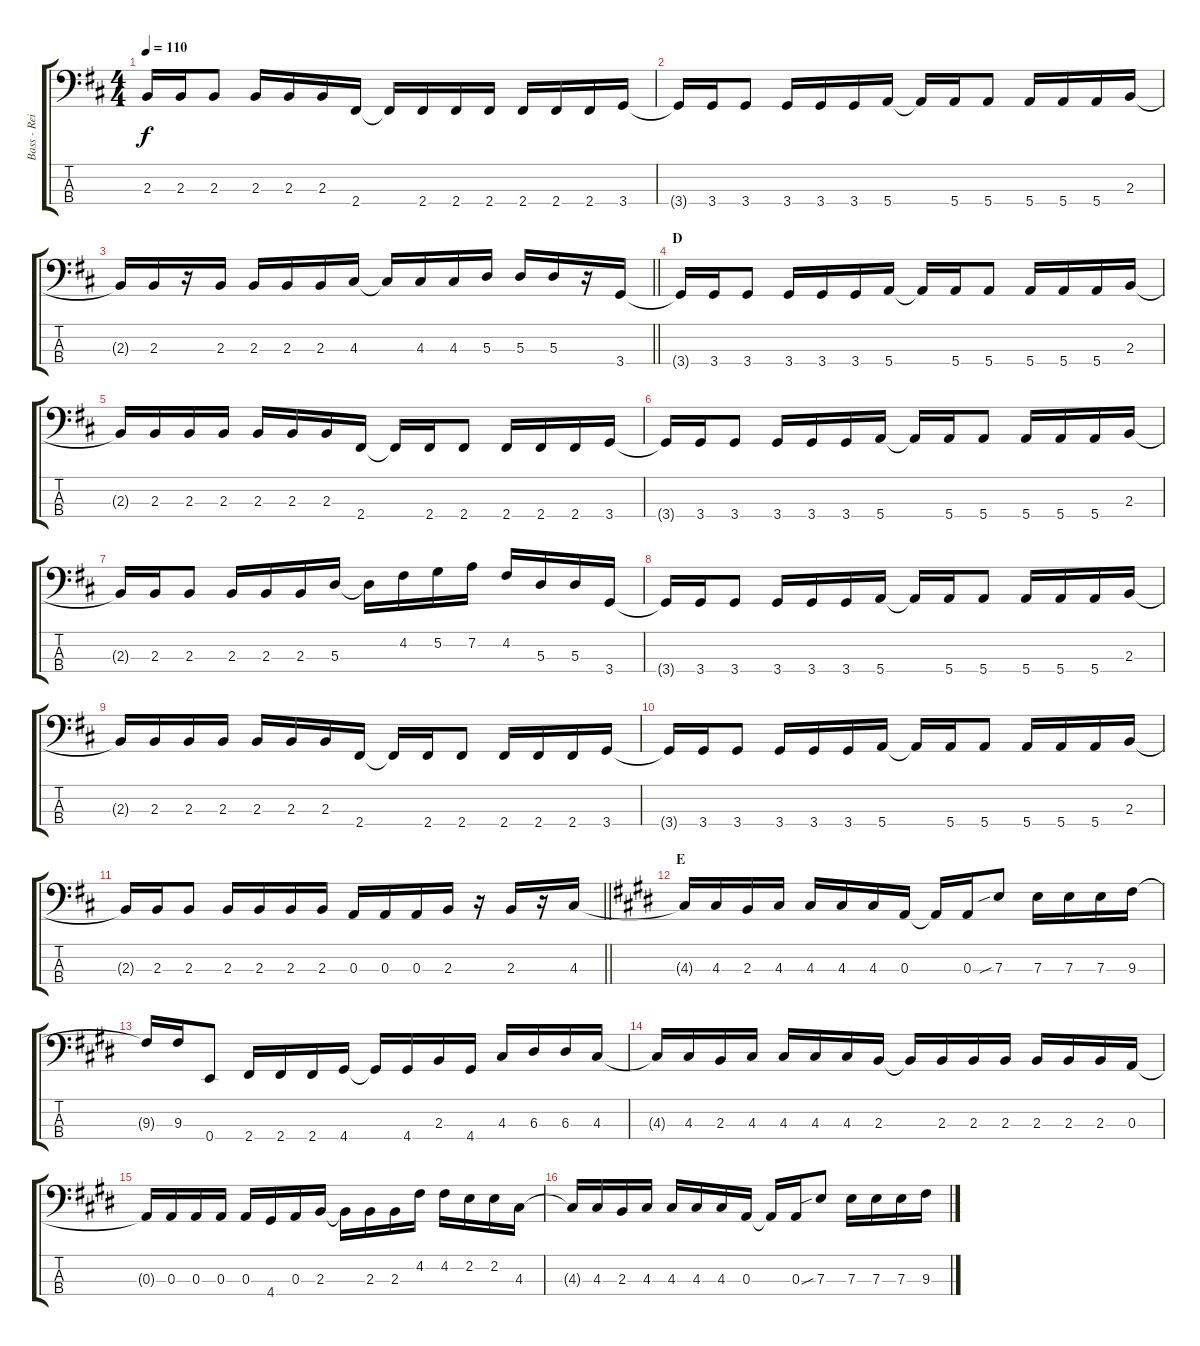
\track ("Bass - Reita" "Bass - Rei") {instrument electricbasspick}
\staff {score tabs}
\tuning (G2 D2 A1 E1) {hide}
\ts (4 4)
\tempo 110
\clef f4
\ks d
2.3{t}.16{dy f} 2.3.16 2.3.8 2.3.16 2.3.16 2.3.16 2.4.16 2.4{t}.16 2.4.16 2.4.16 2.4.16 2.4.16 2.4.16 2.4.16 3.4.16 |
3.4{t}.16 3.4.16 3.4.8 3.4.16 3.4.16 3.4.16 5.4.16 5.4{t}.16 5.4.16 5.4.8 5.4.16 5.4.16 5.4.16 2.3.16 |
\barLineRight lightlight
2.3{t}.16 2.3.16 r.16 2.3.16 2.3.16 2.3.16 2.3.16 4.3.16 4.3{t}.16 4.3.16 4.3.16 5.3.16 5.3.16 5.3.16 r.16 3.4.16 |
\section ("" "D")
3.4{t}.16 3.4.16 3.4.8 3.4.16 3.4.16 3.4.16 5.4.16 5.4{t}.16 5.4.16 5.4.8 5.4.16 5.4.16 5.4.16 2.3.16 |
2.3{t}.16 2.3.16 2.3.16 2.3.16 2.3.16 2.3.16 2.3.16 2.4.16 2.4{t}.16 2.4.16 2.4.8 2.4.16 2.4.16 2.4.16 3.4.16 |
3.4{t}.16 3.4.16 3.4.8 3.4.16 3.4.16 3.4.16 5.4.16 5.4{t}.16 5.4.16 5.4.8 5.4.16 5.4.16 5.4.16 2.3.16 |
2.3{t}.16 2.3.16 2.3.8 2.3.16 2.3.16 2.3.16 5.3.16 5.3{t}.16 4.2.16 5.2.16 7.2.16 4.2.16 5.3.16 5.3.16 3.4.16 |
3.4{t}.16 3.4.16 3.4.8 3.4.16 3.4.16 3.4.16 5.4.16 5.4{t}.16 5.4.16 5.4.8 5.4.16 5.4.16 5.4.16 2.3.16 |
2.3{t}.16 2.3.16 2.3.16 2.3.16 2.3.16 2.3.16 2.3.16 2.4.16 2.4{t}.16 2.4.16 2.4.8 2.4.16 2.4.16 2.4.16 3.4.16 |
3.4{t}.16 3.4.16 3.4.8 3.4.16 3.4.16 3.4.16 5.4.16 5.4{t}.16 5.4.16 5.4.8 5.4.16 5.4.16 5.4.16 2.3.16 |
\barLineRight lightlight
2.3{t}.16 2.3.16 2.3.8 2.3.16 2.3.16 2.3.16 2.3.16 0.3.16 0.3.16 0.3.16 2.3.16 r.16 2.3.16 r.16 4.3.16 |
\section ("" "E")
\ks e
4.3{t}.16 4.3.16 2.3.16 4.3.16 4.3.16 4.3.16 4.3.16 0.3.16 0.3{t}.16 0.3.16 7.3{sib}.8 7.3.16 7.3.16 7.3.16 9.3.16 |
9.3{t}.16 9.3.16 0.4.8 2.4.16 2.4.16 2.4.16 4.4.16 4.4{t}.16 4.4.16 2.3.16 4.4.16 4.3.16 6.3.16 6.3.16 4.3.16 |
4.3{t}.16 4.3.16 2.3.16 4.3.16 4.3.16 4.3.16 4.3.16 2.3.16 2.3{t}.16 2.3.16 2.3.16 2.3.16 2.3.16 2.3.16 2.3.16 0.3.16 |
0.3{t}.16 0.3.16 0.3.16 0.3.16 0.3.16 4.4.16 0.3.16 2.3.16 2.3{t}.16 2.3.16 2.3.16 4.2.16 4.2.16 2.2.16 2.2.16 4.3.16 |
4.3{t}.16 4.3.16 2.3.16 4.3.16 4.3.16 4.3.16 4.3.16 0.3.16 0.3{t}.16 0.3.16 7.3{sib}.8 7.3.16 7.3.16 7.3.16 9.3.16
